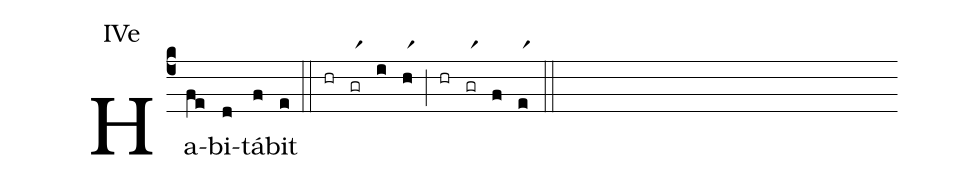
annotation: IVe;
%%
(c4)Ha(fe)bi(d)tá(f)bit(e) (::) (hr)(grr1)(i)(hr1)(;)(hr)(grr1)(f)(er1)(::)
